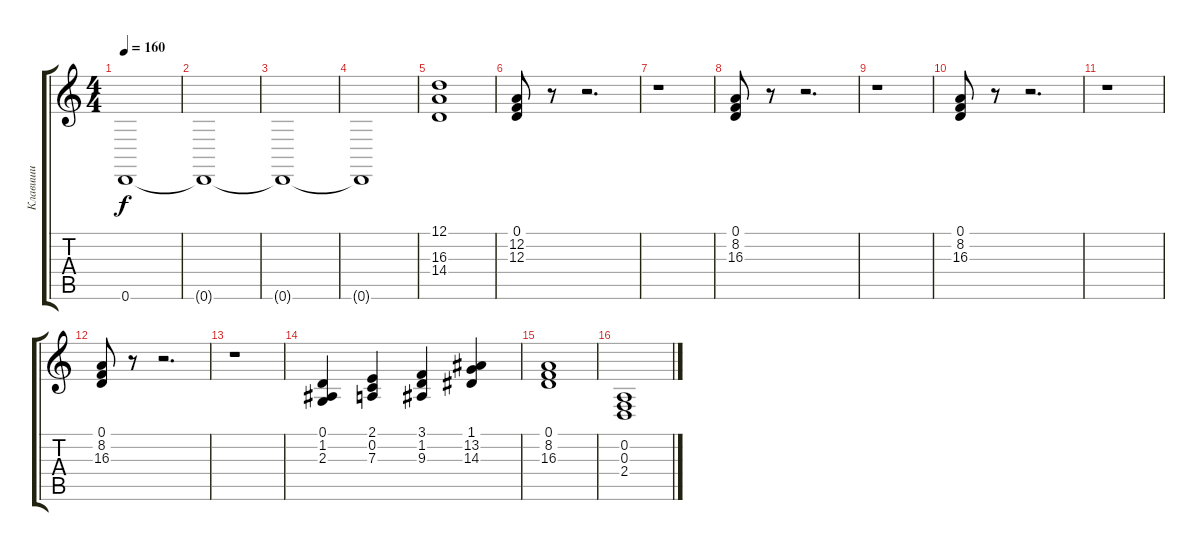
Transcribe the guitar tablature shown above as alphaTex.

\track ("Клавиши" "Клавиши") {instrument choiraahs}
\staff {score tabs}
\tuning (D4 A3 F3 C3 G2 D2) {hide}
\ts (4 4)
\tempo 160
\clef g2
\ks c
0.6{t}.1{dy f} |
0.6{t}.1 |
0.6{t}.1 |
0.6{t}.1 |
(12.1 16.3 14.4).1{volume 12 instrument pad2warm} |
(0.1 12.2 12.3).8{volume 12 instrument choiraahs} r.8 r.2{d} |
r.1 |
(0.1 8.2 16.3).8 r.8 r.2{d} |
r.1 |
(0.1 8.2 16.3).8 r.8 r.2{d} |
r.1 |
(0.1 8.2 16.3).8 r.8 r.2{d} |
r.1 |
(0.1 1.2 2.3).4 (2.1 0.2 7.3).4 (3.1 1.2 9.3).4 (1.1 13.2 14.3).4 |
(0.1 8.2 16.3).1 |
(0.2 0.3 2.4).1
